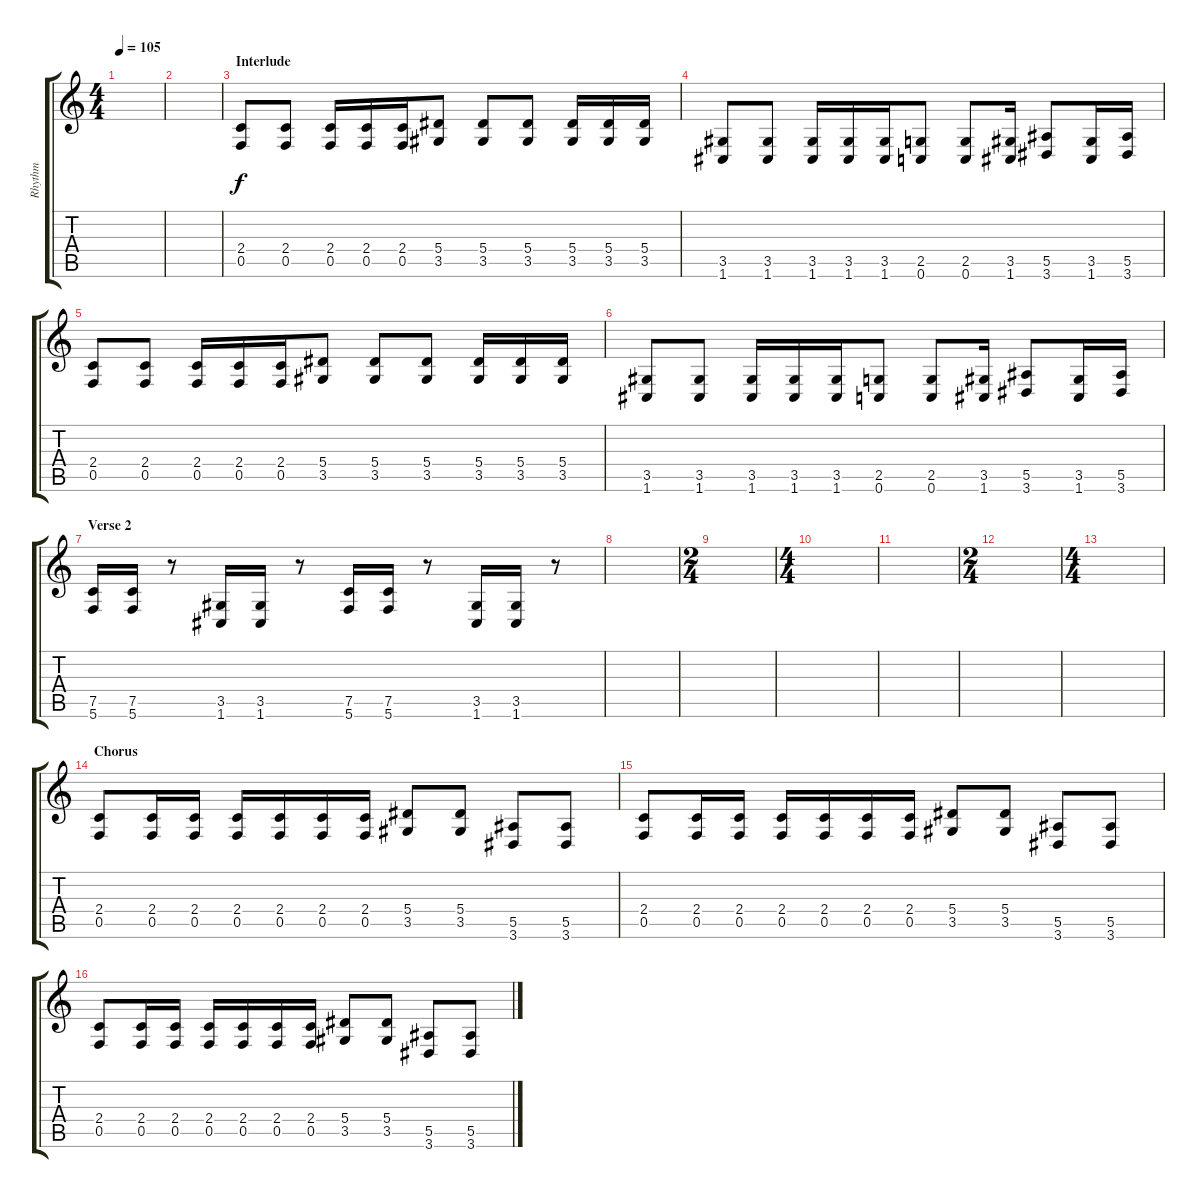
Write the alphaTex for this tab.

\track ("Rhythm" "Rhythm") {instrument distortionguitar}
\staff {score tabs}
\tuning (C4 G3 Eb3 Bb2 F2 C2) {hide}
\ts (4 4)
\tempo 105
\clef g2
\ks c
|
|
\section ("" "Interlude")
(2.4 0.5).8 (2.4 0.5).8 (2.4 0.5).16 (2.4 0.5).16 (2.4 0.5).16 (5.4 3.5).8 (5.4 3.5).8 (5.4 3.5).8 (5.4 3.5).16 (5.4 3.5).16 (5.4 3.5).16 |
(3.5 1.6).8 (3.5 1.6).8 (3.5 1.6).16 (3.5 1.6).16 (3.5 1.6).16 (2.5 0.6).8 (2.5 0.6).8 (3.5 1.6).16 (5.5 3.6).8 (3.5 1.6).16 (5.5 3.6).16 |
(2.4 0.5).8 (2.4 0.5).8 (2.4 0.5).16 (2.4 0.5).16 (2.4 0.5).16 (5.4 3.5).8 (5.4 3.5).8 (5.4 3.5).8 (5.4 3.5).16 (5.4 3.5).16 (5.4 3.5).16 |
(3.5 1.6).8 (3.5 1.6).8 (3.5 1.6).16 (3.5 1.6).16 (3.5 1.6).16 (2.5 0.6).8 (2.5 0.6).8 (3.5 1.6).16 (5.5 3.6).8 (3.5 1.6).16 (5.5 3.6).16 |
\section ("" "Verse 2")
(7.5 5.6).16 (7.5 5.6).16 r.8 (3.5 1.6).16 (3.5 1.6).16 r.8 (7.5 5.6).16 (7.5 5.6).16 r.8 (3.5 1.6).16 (3.5 1.6).16 r.8 |
|
\ts (2 4)
|
\ts (4 4)
|
|
\ts (2 4)
|
\ts (4 4)
|
\section ("" "Chorus")
(2.4 0.5).8 (2.4 0.5).16 (2.4 0.5).16 (2.4 0.5).16 (2.4 0.5).16 (2.4 0.5).16 (2.4 0.5).16 (5.4 3.5).8 (5.4 3.5).8 (5.5 3.6).8 (5.5 3.6).8 |
(2.4 0.5).8 (2.4 0.5).16 (2.4 0.5).16 (2.4 0.5).16 (2.4 0.5).16 (2.4 0.5).16 (2.4 0.5).16 (5.4 3.5).8 (5.4 3.5).8 (5.5 3.6).8 (5.5 3.6).8 |
(2.4 0.5).8 (2.4 0.5).16 (2.4 0.5).16 (2.4 0.5).16 (2.4 0.5).16 (2.4 0.5).16 (2.4 0.5).16 (5.4 3.5).8 (5.4 3.5).8 (5.5 3.6).8 (5.5 3.6).8
